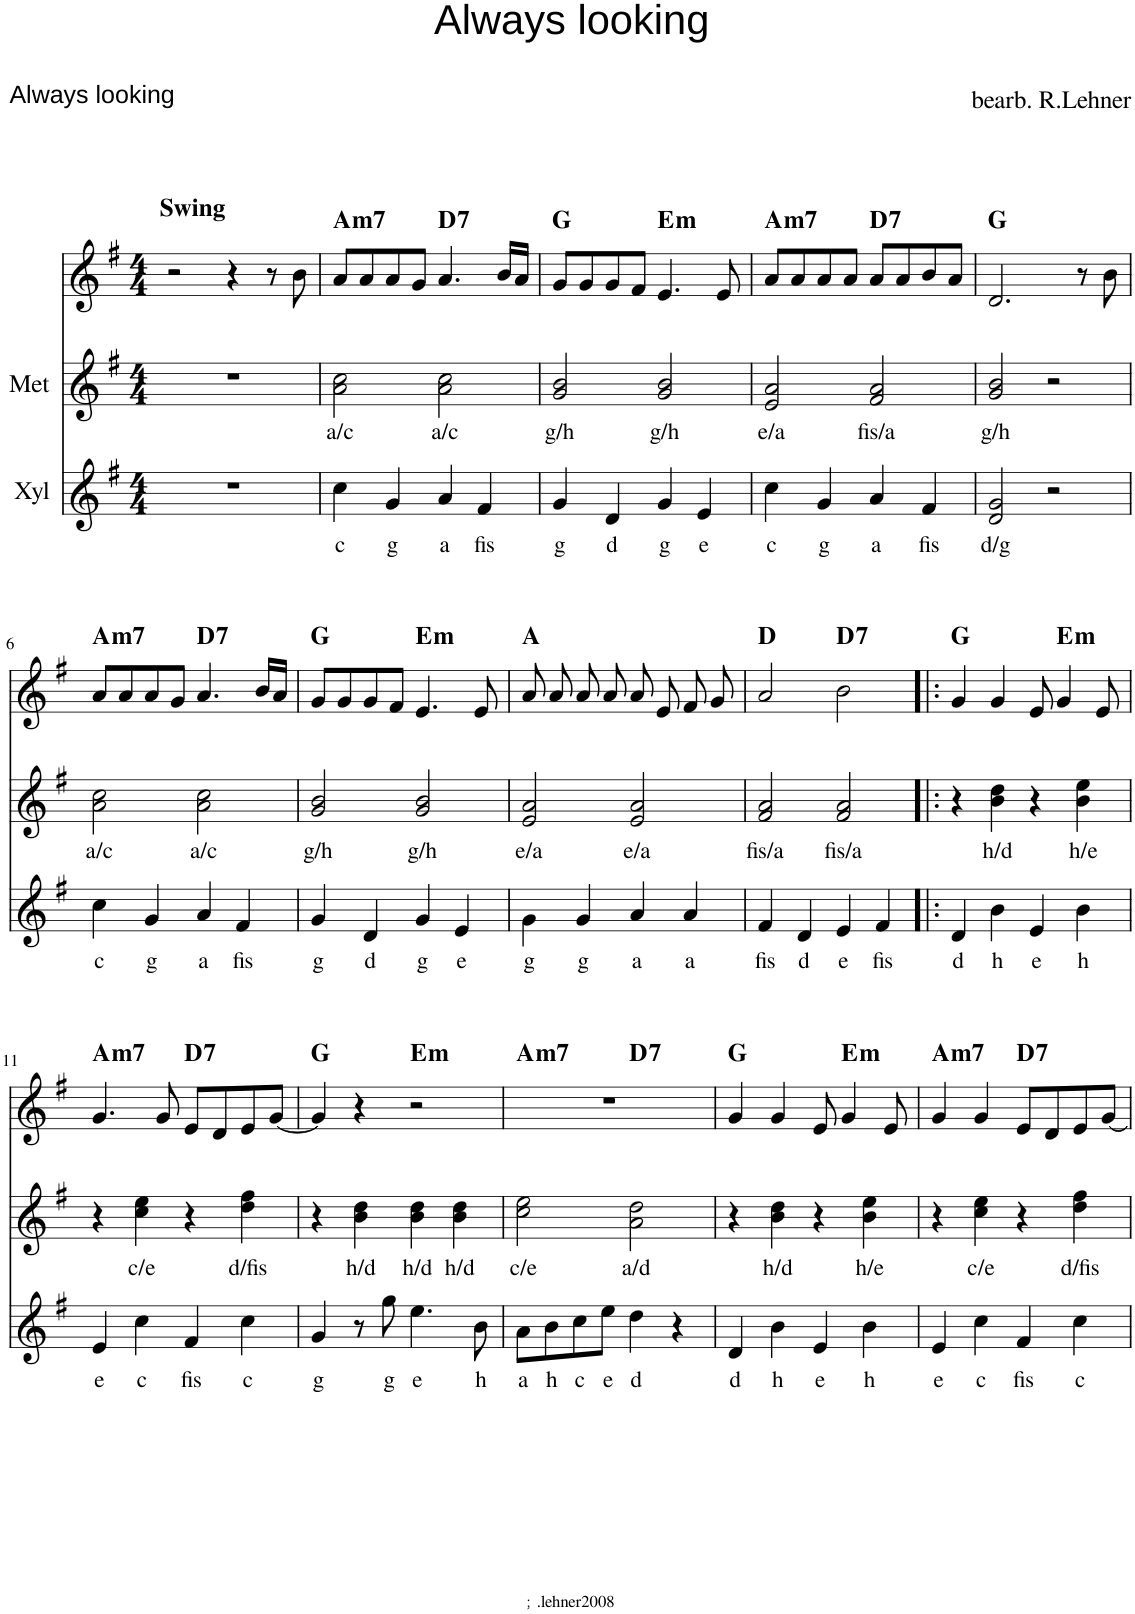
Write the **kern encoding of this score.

**kern	**text	**kern	**text	**kern	**harte
*part3	*part3	*part2	*part2	*part1	*part1
*staff3	*staff3	*staff2	*staff2	*staff1	*
*I"Xyl	*	*I"Met	*	*I"Piano	*
*	*	*	*	*I'Pno	*
*clefG2	*	*clefG2	*	*clefG2	*
*k[f#]	*	*k[f#]	*	*k[f#]	*
*M4/4	*	*M4/4	*	*M4/4	*
=1	=1	=1	=1	=1	=1
1r	.	1r	.	2r	.
.	.	.	.	4r	.
.	.	.	.	8r	.
!	!	!	!	!LO:TX:a:B:t=Swing	!
.	.	.	.	8b\	.
=2	=2	=2	=2	=2	=2
!	!LO:LY:b	!	!LO:LY:b	!	!LO:H:kt=m7
4cc\	c	2a\ 2cc\	a/c	8a/L	A:min7
.	.	.	.	8a/	.
!	!LO:LY:b	!	!	!	!
4g/	g	.	.	8a/	.
.	.	.	.	8g/J	.
!	!LO:LY:b	!	!LO:LY:b	!	!LO:H:kt=7
4a/	a	2a\ 2cc\	a/c	4.a/	D:7
!	!LO:LY:b	!	!	!	!
4f#/	fis	.	.	.	.
.	.	.	.	16b/LL	.
.	.	.	.	16a/JJ	.
=3	=3	=3	=3	=3	=3
!	!LO:LY:b	!	!LO:LY:b	!	!
4g/	g	2g/ 2b/	g/h	8g/L	G:maj
.	.	.	.	8g/	.
!	!LO:LY:b	!	!	!	!
4d/	d	.	.	8g/	.
.	.	.	.	8f#/J	.
!	!LO:LY:b	!	!LO:LY:b	!	!LO:H:kt=m
4g/	g	2g/ 2b/	g/h	4.e/	E:min
!	!LO:LY:b	!	!	!	!
4e/	e	.	.	.	.
.	.	.	.	8e/	.
=4	=4	=4	=4	=4	=4
!	!LO:LY:b	!	!LO:LY:b	!	!LO:H:kt=m7
4cc\	c	2e/ 2a/	e/a	8a/L	A:min7
.	.	.	.	8a/	.
!	!LO:LY:b	!	!	!	!
4g/	g	.	.	8a/	.
.	.	.	.	8a/J	.
!	!LO:LY:b	!	!LO:LY:b	!	!LO:H:kt=7
4a/	a	2f#/ 2a/	fis/a	8a/L	D:7
.	.	.	.	8a/	.
!	!LO:LY:b	!	!	!	!
4f#/	fis	.	.	8b/	.
.	.	.	.	8a/J	.
=5	=5	=5	=5	=5	=5
!	!LO:LY:b	!	!LO:LY:b	!	!
2d/ 2g/	d/g	2g/ 2b/	g/h	2.d/	G:maj
2r	.	2r	.	.	.
.	.	.	.	8r	.
.	.	.	.	8b\	.
!!LO:LB:g=z
=6	=6	=6	=6	=6	=6
!	!LO:LY:b	!	!LO:LY:b	!	!LO:H:kt=m7
4cc\	c	2a\ 2cc\	a/c	8a/L	A:min7
.	.	.	.	8a/	.
!	!LO:LY:b	!	!	!	!
4g/	g	.	.	8a/	.
.	.	.	.	8g/J	.
!	!LO:LY:b	!	!LO:LY:b	!	!LO:H:kt=7
4a/	a	2a\ 2cc\	a/c	4.a/	D:7
!	!LO:LY:b	!	!	!	!
4f#/	fis	.	.	.	.
.	.	.	.	16b/LL	.
.	.	.	.	16a/JJ	.
=7	=7	=7	=7	=7	=7
!	!LO:LY:b	!	!LO:LY:b	!	!
4g/	g	2g/ 2b/	g/h	8g/L	G:maj
.	.	.	.	8g/	.
!	!LO:LY:b	!	!	!	!
4d/	d	.	.	8g/	.
.	.	.	.	8f#/J	.
!	!LO:LY:b	!	!LO:LY:b	!	!LO:H:kt=m
4g/	g	2g/ 2b/	g/h	4.e/	E:min
!	!LO:LY:b	!	!	!	!
4e/	e	.	.	.	.
.	.	.	.	8e/	.
=8	=8	=8	=8	=8	=8
!	!LO:LY:b	!	!LO:LY:b	!	!
4g\	g	2e/ 2a/	e/a	8a/	A:maj
.	.	.	.	8a/	.
!	!LO:LY:b	!	!	!	!
4g/	g	.	.	8a/	.
.	.	.	.	8a/	.
!	!LO:LY:b	!	!LO:LY:b	!	!
4a/	a	2e/ 2a/	e/a	8a/	.
.	.	.	.	8e/	.
!	!LO:LY:b	!	!	!	!
4a/	a	.	.	8f#/	.
.	.	.	.	8g/	.
=9	=9	=9	=9	=9	=9
!	!LO:LY:b	!	!LO:LY:b	!	!
4f#/	fis	2f#/ 2a/	fis/a	2a/	D:maj
!	!LO:LY:b	!	!	!	!
4d/	d	.	.	.	.
!	!LO:LY:b	!	!LO:LY:b	!	!LO:H:kt=7
4e/	e	2f#/ 2a/	fis/a	2b\	D:7
!	!LO:LY:b	!	!	!	!
4f#/	fis	.	.	.	.
=10!|:	=10!|:	=10!|:	=10!|:	=10!|:	=10!|:
!	!LO:LY:b	!	!	!	!
4d/	d	4r	.	4g/	G:maj
!	!LO:LY:b	!	!LO:LY:b	!	!
4b\	h	4b\ 4dd\	h/d	4g/	.
!	!LO:LY:b	!	!	!	!
4e/	e	4r	.	8e/	.
!	!	!	!	!	!LO:H:kt=m
.	.	.	.	4g/	E:min
!	!LO:LY:b	!	!LO:LY:b	!	!
4b\	h	4b\ 4ee\	h/e	.	.
.	.	.	.	8e/	.
!!LO:LB:g=z
=11	=11	=11	=11	=11	=11
!	!LO:LY:b	!	!	!	!LO:H:kt=m7
4e/	e	4r	.	4.g/	A:min7
!	!LO:LY:b	!	!LO:LY:b	!	!
4cc\	c	4cc\ 4ee\	c/e	.	.
.	.	.	.	8g/	.
!	!LO:LY:b	!	!	!	!LO:H:kt=7
4f#/	fis	4r	.	8e/L	D:7
.	.	.	.	8d/	.
!	!LO:LY:b	!	!LO:LY:b	!	!
4cc\	c	4dd\ 4ff#\	d/fis	8e/	.
.	.	.	.	[8g/J	.
=12	=12	=12	=12	=12	=12
!	!LO:LY:b	!	!	!	!
4g/	g	4r	.	4g/]	G:maj
!	!	!	!LO:LY:b	!	!
8r	.	4b\ 4dd\	h/d	4r	.
!	!LO:LY:b	!	!	!	!
8gg\	g	.	.	.	.
!	!LO:LY:b	!	!LO:LY:b	!	!LO:H:kt=m
4.ee\	e	4b\ 4dd\	h/d	2r	E:min
!	!	!	!LO:LY:b	!	!
.	.	4b\ 4dd\	h/d	.	.
!	!LO:LY:b	!	!	!	!
8b\	h	.	.	.	.
=13	=13	=13	=13	=13	=13
!	!LO:LY:b	!	!LO:LY:b	!	!LO:H:kt=m7
*	*	*	*	*^	*
8a\L	a	2cc\ 2ee\	c/e	1r	2ryy	A:min7
!	!LO:LY:b	!	!	!	!	!
8b\	h	.	.	.	.	.
!	!LO:LY:b	!	!	!	!	!
8cc\	c	.	.	.	.	.
!	!LO:LY:b	!	!	!	!	!
8ee\J	e	.	.	.	.	.
!	!LO:LY:b	!	!LO:LY:b	!	!	!LO:H:kt=7
4dd\	d	2a\ 2dd\	a/d	.	2ryy	D:7
4r	.	.	.	.	.	.
=14	=14	=14	=14	=14	=14	=14
!	!LO:LY:b	!	!	!	!	!
*	*	*	*	*v	*v	*
4d/	d	4r	.	4g/	G:maj
!	!LO:LY:b	!	!LO:LY:b	!	!
4b\	h	4b\ 4dd\	h/d	4g/	.
!	!LO:LY:b	!	!	!	!
4e/	e	4r	.	8e/	.
!	!	!	!	!	!LO:H:kt=m
.	.	.	.	4g/	E:min
!	!LO:LY:b	!	!LO:LY:b	!	!
4b\	h	4b\ 4ee\	h/e	.	.
.	.	.	.	8e/	.
=15	=15	=15	=15	=15	=15
!	!LO:LY:b	!	!	!	!LO:H:kt=m7
4e/	e	4r	.	4g/	A:min7
!	!LO:LY:b	!	!LO:LY:b	!	!
4cc\	c	4cc\ 4ee\	c/e	4g/	.
!	!LO:LY:b	!	!	!	!LO:H:kt=7
4f#/	fis	4r	.	8e/L	D:7
.	.	.	.	8d/	.
!	!LO:LY:b	!	!LO:LY:b	!	!
4cc\	c	4dd\ 4ff#\	d/fis	8e/	.
.	.	.	.	[8g/J	.
=	=	=	=	=	=
*-	*-	*-	*-	*-	*-
